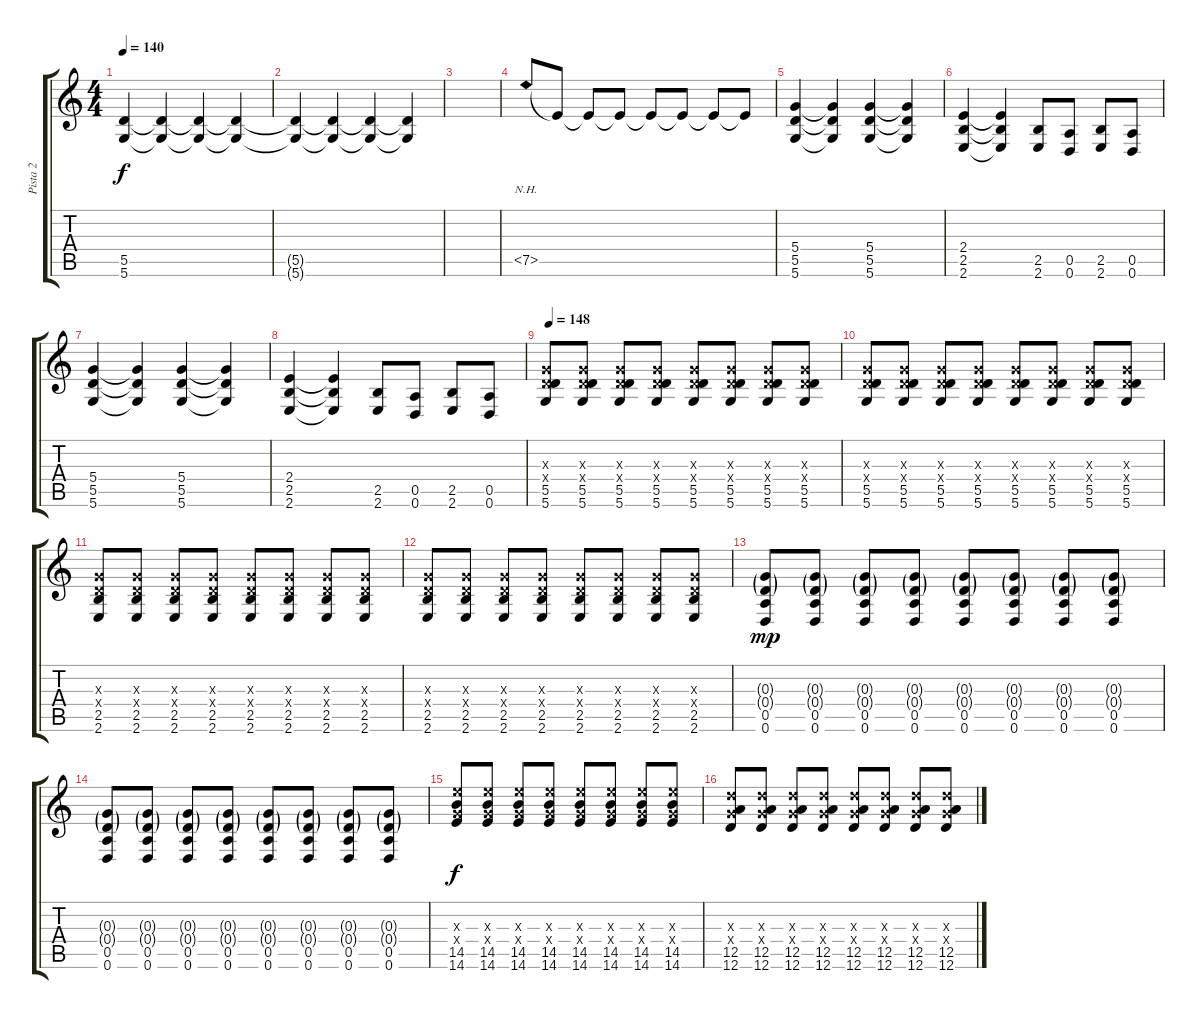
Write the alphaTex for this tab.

\track ("Pista 2" "Pista 2") {instrument distortionguitar}
\staff {score tabs}
\tuning (E4 B3 G3 D3 A2 D2) {hide}
\ts (4 4)
\tempo 140
\clef g2
\ks c
(5.5 5.6).4{dy f volume 0} (5.5{t} 5.6{t}).4 (5.5{t} 5.6{t}).4 (5.5{t} 5.6{t}).4 |
(5.5{t} 5.6{t}).4 (5.5{t} 5.6{t}).4 (5.5{t} 5.6{t}).4 (5.5{t} 5.6{t}).4 |
|
7.5{nh}.8{volume 13} 7.5{t}.8 7.5{t}.8 7.5{t}.8 7.5{t}.8 7.5{t}.8 7.5{t}.8 7.5{t}.8 |
(5.4 5.5 5.6).4{volume 13} (5.4{t} 5.5{t} 5.6{t}).4 (5.4 5.5 5.6).4 (5.4{t} 5.5{t} 5.6{t}).4 |
(2.4 2.5 2.6).4 (2.4{t} 2.5{t} 2.6{t}).4 (2.5 2.6).8 (0.5 0.6).8 (2.5 2.6).8 (0.5 0.6).8 |
(5.4 5.5 5.6).4 (5.4{t} 5.5{t} 5.6{t}).4 (5.4 5.5 5.6).4 (5.4{t} 5.5{t} 5.6{t}).4 |
(2.4 2.5 2.6).4 (2.4{t} 2.5{t} 2.6{t}).4 (2.5 2.6).8 (0.5 0.6).8 (2.5 2.6).8 (0.5 0.6).8 |
\tempo 148
(0.3{x} 0.4{x} 5.5 5.6).8 (0.3{x} 0.4{x} 5.5 5.6).8 (0.3{x} 0.4{x} 5.5 5.6).8 (0.3{x} 0.4{x} 5.5 5.6).8 (0.3{x} 0.4{x} 5.5 5.6).8 (0.3{x} 0.4{x} 5.5 5.6).8 (0.3{x} 0.4{x} 5.5 5.6).8 (0.3{x} 0.4{x} 5.5 5.6).8 |
(0.3{x} 0.4{x} 5.5 5.6).8 (0.3{x} 0.4{x} 5.5 5.6).8 (0.3{x} 0.4{x} 5.5 5.6).8 (0.3{x} 0.4{x} 5.5 5.6).8 (0.3{x} 0.4{x} 5.5 5.6).8 (0.3{x} 0.4{x} 5.5 5.6).8 (0.3{x} 0.4{x} 5.5 5.6).8 (0.3{x} 0.4{x} 5.5 5.6).8 |
(0.3{x} 0.4{x} 2.5 2.6).8 (0.3{x} 0.4{x} 2.5 2.6).8 (0.3{x} 0.4{x} 2.5 2.6).8 (0.3{x} 0.4{x} 2.5 2.6).8 (0.3{x} 0.4{x} 2.5 2.6).8 (0.3{x} 0.4{x} 2.5 2.6).8 (0.3{x} 0.4{x} 2.5 2.6).8 (0.3{x} 0.4{x} 2.5 2.6).8 |
(0.3{x} 0.4{x} 2.5 2.6).8 (0.3{x} 0.4{x} 2.5 2.6).8 (0.3{x} 0.4{x} 2.5 2.6).8 (0.3{x} 0.4{x} 2.5 2.6).8 (0.3{x} 0.4{x} 2.5 2.6).8 (0.3{x} 0.4{x} 2.5 2.6).8 (0.3{x} 0.4{x} 2.5 2.6).8 (0.3{x} 0.4{x} 2.5 2.6).8 |
(0.3{g} 0.4{g} 0.5 0.6).8{dy mp} (0.3{g} 0.4{g} 0.5 0.6).8 (0.3{g} 0.4{g} 0.5 0.6).8 (0.3{g} 0.4{g} 0.5 0.6).8 (0.3{g} 0.4{g} 0.5 0.6).8 (0.3{g} 0.4{g} 0.5 0.6).8 (0.3{g} 0.4{g} 0.5 0.6).8 (0.3{g} 0.4{g} 0.5 0.6).8 |
(0.3{g} 0.4{g} 0.5 0.6).8 (0.3{g} 0.4{g} 0.5 0.6).8 (0.3{g} 0.4{g} 0.5 0.6).8 (0.3{g} 0.4{g} 0.5 0.6).8 (0.3{g} 0.4{g} 0.5 0.6).8 (0.3{g} 0.4{g} 0.5 0.6).8 (0.3{g} 0.4{g} 0.5 0.6).8 (0.3{g} 0.4{g} 0.5 0.6).8 |
(0.3{x} 14.4{x} 14.5 14.6).8{dy f} (0.3{x} 14.4{x} 14.5 14.6).8 (0.3{x} 14.4{x} 14.5 14.6).8 (0.3{x} 14.4{x} 14.5 14.6).8 (0.3{x} 14.4{x} 14.5 14.6).8 (0.3{x} 14.4{x} 14.5 14.6).8 (0.3{x} 14.4{x} 14.5 14.6).8 (0.3{x} 14.4{x} 14.5 14.6).8 |
(0.3{x} 12.4{x} 12.5 12.6).8 (0.3{x} 12.4{x} 12.5 12.6).8 (0.3{x} 12.4{x} 12.5 12.6).8 (0.3{x} 12.4{x} 12.5 12.6).8 (0.3{x} 12.4{x} 12.5 12.6).8 (0.3{x} 12.4{x} 12.5 12.6).8 (0.3{x} 12.4{x} 12.5 12.6).8 (0.3{x} 12.4{x} 12.5 12.6).8
